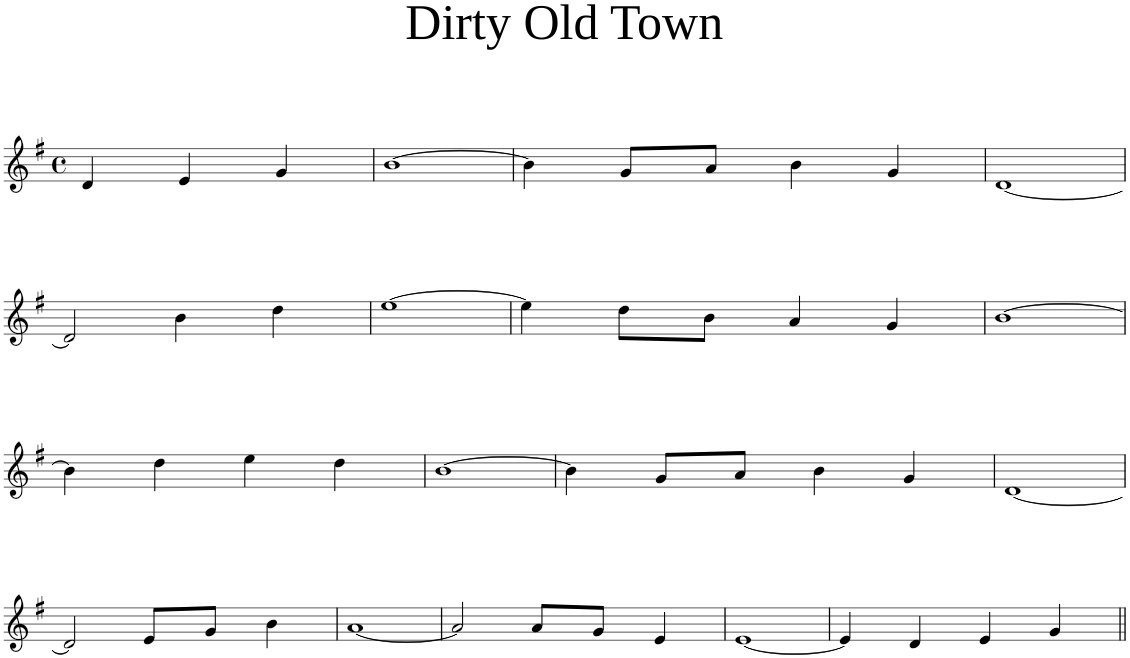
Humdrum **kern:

**kern
*part1
*staff1
*I"Akordeon
*clefG2
*k[f#]
*M4/4
*met(c)
=
4d/
4e/
4g/
=1
[1b
=2
4b\]
8g/L
8a/J
4b\
4g/
=3
[1d
!!LO:LB:g=z
=4
2d/]
4b\
4dd\
=5
[1ee
=6
4ee\]
8dd\L
8b\J
4a/
4g/
=7
[1b
!!LO:LB:g=z
=8
4b\]
4dd\
4ee\
4dd\
=9
[1b
=10
4b\]
8g/L
8a/J
4b\
4g/
=11
[1d
!!LO:LB:g=z
=12
2d/]
8e/L
8g/J
4b\
=13
[1a
=14
2a/]
8a/L
8g/J
4e/
=15
[1e
=16
4e/]
4d/
4e/
4g/
=||
*-
